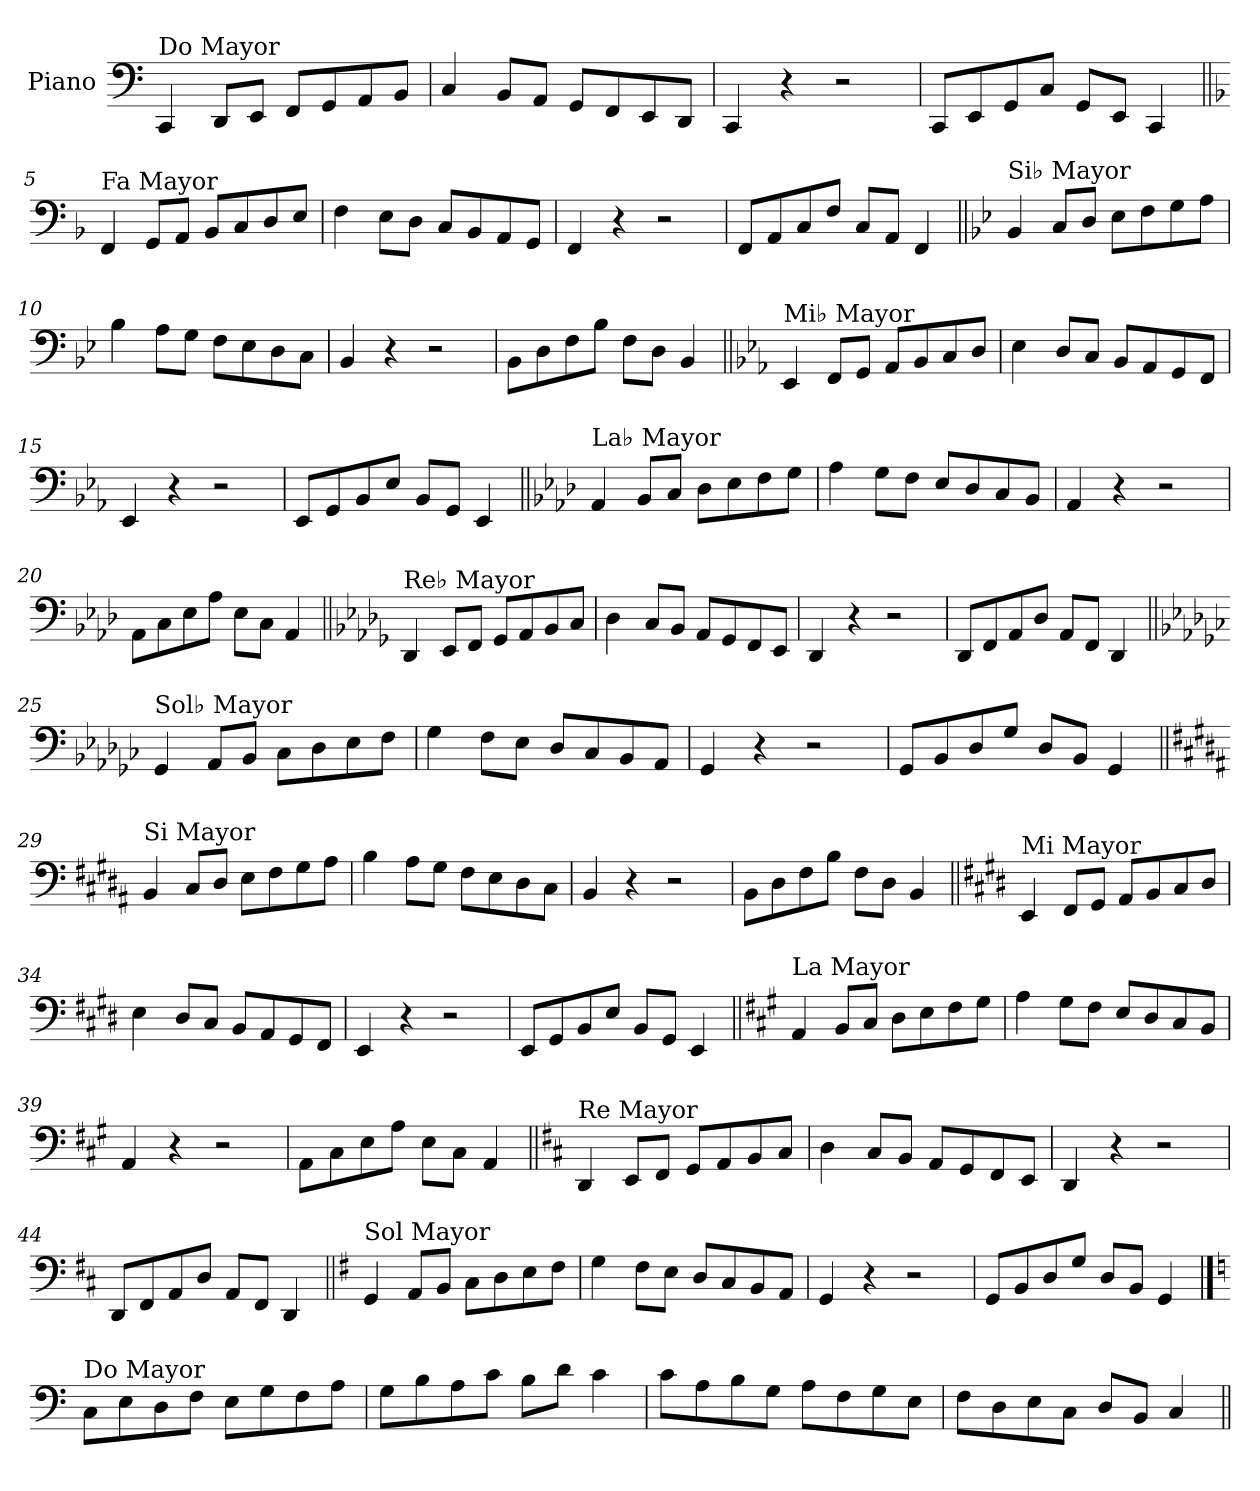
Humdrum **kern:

**kern
*part1
*staff1
*I"Piano
*I'Pno.
*clefF4
*k[]
=1
!LO:TX:a:t=Do Mayor
4CC/
8DD/L
8EE/J
8FF/L
8GG/
8AA/
8BB/J
=2
4C/
8BB/L
8AA/J
8GG/L
8FF/
8EE/
8DD/J
=3
4CC/
4r
2r
=4
8CC/L
8EE/
8GG/
8C/J
8GG/L
8EE/J
4CC/
!!LO:LB:g=z
=5||
*k[b-]
!LO:TX:a:t=Fa Mayor
4FF/
8GG/L
8AA/J
8BB-/L
8C/
8D/
8E/J
=6
4F\
8E\L
8D\J
8C/L
8BB-/
8AA/
8GG/J
=7
4FF/
4r
2r
=8
8FF/L
8AA/
8C/
8F/J
8C/L
8AA/J
4FF/
!!LO:LB:g=z
=9||
*k[b-e-]
!LO:TX:a:t=Si♭ Mayor
4BB-/
8C/L
8D/J
8E-\L
8F\
8G\
8A\J
=10
4B-\
8A\L
8G\J
8F\L
8E-\
8D\
8C\J
=11
4BB-/
4r
2r
=12
8BB-\L
8D\
8F\
8B-\J
8F\L
8D\J
4BB-/
!!LO:LB:g=z
=13||
*k[b-e-a-]
!LO:TX:a:t=Mi♭ Mayor
4EE-/
8FF/L
8GG/J
8AA-/L
8BB-/
8C/
8D/J
=14
4E-\
8D/L
8C/J
8BB-/L
8AA-/
8GG/
8FF/J
=15
4EE-/
4r
2r
=16
8EE-/L
8GG/
8BB-/
8E-/J
8BB-/L
8GG/J
4EE-/
!!LO:LB:g=z
=17||
*k[b-e-a-d-]
!LO:TX:a:t=La♭ Mayor
4AA-/
8BB-/L
8C/J
8D-\L
8E-\
8F\
8G\J
=18
4A-\
8G\L
8F\J
8E-/L
8D-/
8C/
8BB-/J
=19
4AA-/
4r
2r
=20
8AA-\L
8C\
8E-\
8A-\J
8E-\L
8C\J
4AA-/
!!LO:LB:g=z
=21||
*k[b-e-a-d-g-]
!LO:TX:a:t=Re♭ Mayor
4DD-/
8EE-/L
8FF/J
8GG-/L
8AA-/
8BB-/
8C/J
=22
4D-\
8C/L
8BB-/J
8AA-/L
8GG-/
8FF/
8EE-/J
=23
4DD-/
4r
2r
=24
8DD-/L
8FF/
8AA-/
8D-/J
8AA-/L
8FF/J
4DD-/
!!LO:LB:g=z
=25||
*k[b-e-a-d-g-c-]
!LO:TX:a:t=Sol♭ Mayor
4GG-/
8AA-/L
8BB-/J
8C-\L
8D-\
8E-\
8F\J
=26
4G-\
8F\L
8E-\J
8D-/L
8C-/
8BB-/
8AA-/J
=27
4GG-/
4r
2r
=28
8GG-/L
8BB-/
8D-/
8G-/J
8D-/L
8BB-/J
4GG-/
!!LO:LB:g=z
=29||
*k[f#c#g#d#a#]
!LO:TX:a:t=Si Mayor
4BB/
8C#/L
8D#/J
8E\L
8F#\
8G#\
8A#\J
=30
4B\
8A#\L
8G#\J
8F#\L
8E\
8D#\
8C#\J
=31
4BB/
4r
2r
=32
8BB\L
8D#\
8F#\
8B\J
8F#\L
8D#\J
4BB/
!!LO:LB:g=z
=33||
*k[f#c#g#d#]
!LO:TX:a:t=Mi Mayor
4EE/
8FF#/L
8GG#/J
8AA/L
8BB/
8C#/
8D#/J
=34
4E\
8D#/L
8C#/J
8BB/L
8AA/
8GG#/
8FF#/J
=35
4EE/
4r
2r
=36
8EE/L
8GG#/
8BB/
8E/J
8BB/L
8GG#/J
4EE/
!!LO:LB:g=z
=37||
*k[f#c#g#]
!LO:TX:a:t=La Mayor
4AA/
8BB/L
8C#/J
8D\L
8E\
8F#\
8G#\J
=38
4A\
8G#\L
8F#\J
8E/L
8D/
8C#/
8BB/J
=39
4AA/
4r
2r
=40
8AA\L
8C#\
8E\
8A\J
8E\L
8C#\J
4AA/
!!LO:LB:g=z
=41||
*k[f#c#]
!LO:TX:a:t=Re Mayor
4DD/
8EE/L
8FF#/J
8GG/L
8AA/
8BB/
8C#/J
=42
4D\
8C#/L
8BB/J
8AA/L
8GG/
8FF#/
8EE/J
=43
4DD/
4r
2r
=44
8DD/L
8FF#/
8AA/
8D/J
8AA/L
8FF#/J
4DD/
!!LO:LB:g=z
=45||
*k[f#]
!LO:TX:a:t=Sol Mayor
4GG/
8AA/L
8BB/J
8C\L
8D\
8E\
8F#\J
=46
4G\
8F#\L
8E\J
8D/L
8C/
8BB/
8AA/J
=47
4GG/
4r
2r
=48
8GG/L
8BB/
8D/
8G/J
8D/L
8BB/J
4GG/
!!LO:PB:g=z
==49
*k[]
!LO:TX:a:t=Do Mayor
8C\L
8E\
8D\
8F\J
8E\L
8G\
8F\
8A\J
=50
8G\L
8B\
8A\
8c\J
8B\L
8d\J
4c\
=51
8c\L
8A\
8B\
8G\J
8A\L
8F\
8G\
8E\J
=52
8F\L
8D\
8E\
8C\J
8D/L
8BB/J
4C/
=||
*-
